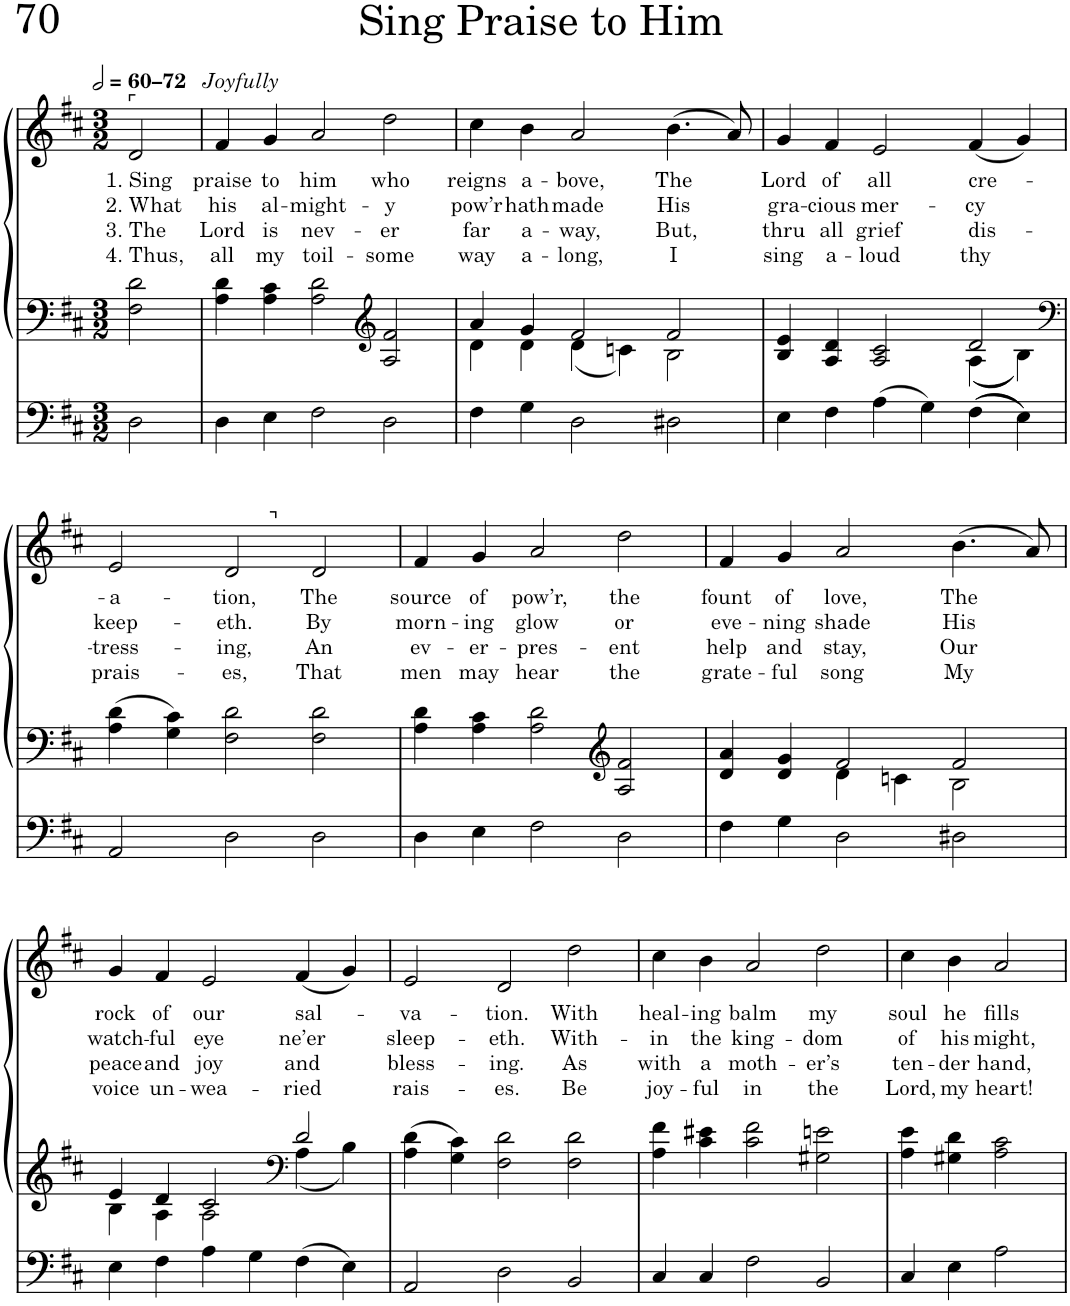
**kern	**kern	**kern	**text	**text	**text	**text
*part1	*part1	*part1	*part1	*part1	*part1	*part1
*staff3	*staff2	*staff1	*staff1	*staff1	*staff1	*staff1
*I"Organ	*	*	*	*	*	*
*I'Org.	*	*	*	*	*	*
*clefF4	*clefF4	*clefG2	*	*	*	*
*k[f#c#]	*k[f#c#]	*k[f#c#]	*	*	*	*
*M3/2	*M3/2	*M3/2	*	*	*	*
*MM120	*MM120	*MM120	*	*	*	*
=1	=1	=1	=1	=1	=1	=1
!	!	!LO:TX:a:t=⌜	!	!	!	!
!	!	!LO:TX:a:B:t=–72	!	!	!	!
!	!	!	!LO:LY:b	!LO:LY:b	!LO:LY:b	!LO:LY:b
2D\	2F#\ 2d\	2d/	1. Sing	2. What	3. The	4. Thus,
=2	=2	=2	=2	=2	=2	=2
!	!	!LO:TX:a:i:t=Joyfully	!	!	!	!
!	!	!	!LO:LY:b	!LO:LY:b	!LO:LY:b	!LO:LY:b
4D\	4A\ 4d\	4f#/	praise	his	Lord	all
!	!	!	!LO:LY:b	!LO:LY:b	!LO:LY:b	!LO:LY:b
4E\	4A\ 4c#\	4g/	to	al-	is	my
!	!	!	!LO:LY:b	!LO:LY:b	!LO:LY:b	!LO:LY:b
2F#\	2A\ 2d\	2a/	him	-might-	nev-	toil-
*	*clefG2	*	*	*	*	*
!	!	!	!LO:LY:b	!LO:LY:b	!LO:LY:b	!LO:LY:b
2D\	2A/ 2f#/	2dd\	who	-y	-er	-some
=3	=3	=3	=3	=3	=3	=3
*	*^	*	*	*	*	*
!	!	!	!	!LO:LY:b	!LO:LY:b	!LO:LY:b	!LO:LY:b
4F#\	4a/	4d\	4cc#\	reigns	pow’r	far	way
!	!	!	!	!LO:LY:b	!LO:LY:b	!LO:LY:b	!LO:LY:b
4G\	4g/	4d\	4b\	a-	hath	a-	a-
!	!	!	!	!LO:LY:b	!LO:LY:b	!LO:LY:b	!LO:LY:b
2D\	2f#/	4d\	2a/	-bove,	made	-way,	-long,
.	.	4cn\	.	.	.	.	.
!	!	!	!	!LO:LY:b	!LO:LY:b	!LO:LY:b	!LO:LY:b
2D#X\	2f#/	2B\	(4.b\	The	His	But,	I
.	.	.	8a/)	.	.	.	.
=4	=4	=4	=4	=4	=4	=4	=4
!	!	!	!	!LO:LY:b	!LO:LY:b	!LO:LY:b	!LO:LY:b
4E\	4B/ 4e/	1ryy	4g/	Lord	gra-	thru	sing
!	!	!	!	!LO:LY:b	!LO:LY:b	!LO:LY:b	!LO:LY:b
4F#\	4A/ 4d/	.	4f#/	of	-cious	all	a-
!	!	!	!	!LO:LY:b	!LO:LY:b	!LO:LY:b	!LO:LY:b
4A\	2A/ 2c#/	.	2e/	all	mer-	grief	-loud
4G\	.	.	.	.	.	.	.
!	!	!	!	!LO:LY:b	!LO:LY:b	!LO:LY:b	!LO:LY:b
4F#\	2d/	4A\	(4f#/	cre-	-cy	dis-	thy
4E\	.	4B\	4g/)	.	.	.	.
*	*v	*v	*	*	*	*	*
!!LO:LB:g=z
=5	=5	=5	=5	=5	=5	=5
*	*clefF4	*	*	*	*	*
*	*^	*	*	*	*	*
!	!	!	!	!LO:LY:b	!LO:LY:b	!LO:LY:b	!LO:LY:b
*	*v	*v	*^	*	*	*	*
2AA/	4A\ 4d\	2e/	2.ryy	-a-	keep-	-tress-	prais-
.	4G\ 4c#\	.	.	.	.	.	.
!	!	!	!	!LO:LY:b	!LO:LY:b	!LO:LY:b	!LO:LY:b
2D\	2F#\ 2d\	2d/	.	-tion,	-eth.	-ing,	-es,
!	!	!	!LO:TX:a:t=⌝	!	!	!	!
.	.	.	2.ryy	.	.	.	.
!	!	!	!	!LO:LY:b	!LO:LY:b	!LO:LY:b	!LO:LY:b
2D\	2F#\ 2d\	2d/	.	The	By	An	That
=6	=6	=6	=6	=6	=6	=6	=6
!	!	!	!	!LO:LY:b	!LO:LY:b	!LO:LY:b	!LO:LY:b
*	*	*v	*v	*	*	*	*
4D\	4A\ 4d\	4f#/	source	morn-	ev-	men
!	!	!	!LO:LY:b	!LO:LY:b	!LO:LY:b	!LO:LY:b
4E\	4A\ 4c#\	4g/	of	-ing	-er-	may
!	!	!	!LO:LY:b	!LO:LY:b	!LO:LY:b	!LO:LY:b
2F#\	2A\ 2d\	2a/	pow’r,	glow	-pres-	hear
*	*clefG2	*	*	*	*	*
!	!	!	!LO:LY:b	!LO:LY:b	!LO:LY:b	!LO:LY:b
2D\	2A/ 2f#/	2dd\	the	or	-ent	the
=7	=7	=7	=7	=7	=7	=7
*	*^	*	*	*	*	*
!	!	!	!	!LO:LY:b	!LO:LY:b	!LO:LY:b	!LO:LY:b
4F#\	4d/ 4a/	2ryy	4f#/	fount	eve-	help	grate-
!	!	!	!	!LO:LY:b	!LO:LY:b	!LO:LY:b	!LO:LY:b
4G\	4d/ 4g/	.	4g/	of	-ning	and	-ful
!	!	!	!	!LO:LY:b	!LO:LY:b	!LO:LY:b	!LO:LY:b
2D\	2f#/	4d\	2a/	love,	shade	stay,	song
.	.	4cn\	.	.	.	.	.
!	!	!	!	!LO:LY:b	!LO:LY:b	!LO:LY:b	!LO:LY:b
2D#X\	2f#/	2B\	(4.b\	The	His	Our	My
.	.	.	8a/)	.	.	.	.
!!LO:LB:g=z
=8	=8	=8	=8	=8	=8	=8	=8
!	!	!	!	!LO:LY:b	!LO:LY:b	!LO:LY:b	!LO:LY:b
4E\	4e/	4B\	4g/	rock	watch-	peace	voice
!	!	!	!	!LO:LY:b	!LO:LY:b	!LO:LY:b	!LO:LY:b
4F#\	4d/	4A\	4f#/	of	-ful	and	un-
!	!	!	!	!LO:LY:b	!LO:LY:b	!LO:LY:b	!LO:LY:b
4A\	2c#/	2A\	2e/	our	eye	joy	-wea-
4G\	.	.	.	.	.	.	.
*	*clefF4	*	*	*	*	*	*
!	!	!	!	!LO:LY:b	!LO:LY:b	!LO:LY:b	!LO:LY:b
4F#\	2d/	4A\	(4f#/	sal-	ne’er	and	-ried
4E\	.	4B\	4g/)	.	.	.	.
=9	=9	=9	=9	=9	=9	=9	=9
!	!	!	!	!LO:LY:b	!LO:LY:b	!LO:LY:b	!LO:LY:b
*	*v	*v	*	*	*	*	*
2AA/	4A\ 4d\	2e/	-va-	sleep-	bless-	rais-
.	4G\ 4c#\	.	.	.	.	.
!	!	!	!LO:LY:b	!LO:LY:b	!LO:LY:b	!LO:LY:b
2D\	2F#\ 2d\	2d/	-tion.	-eth.	-ing.	-es.
!	!	!	!LO:LY:b	!LO:LY:b	!LO:LY:b	!LO:LY:b
2BB/	2F#\ 2d\	2dd\	With	With-	As	Be
=10	=10	=10	=10	=10	=10	=10
!	!	!	!LO:LY:b	!LO:LY:b	!LO:LY:b	!LO:LY:b
4C#/	4A\ 4f#\	4cc#\	heal-	-in	with	joy-
!	!	!	!LO:LY:b	!LO:LY:b	!LO:LY:b	!LO:LY:b
4C#/	4c#\ 4e#X\	4b\	-ing	the	a	-ful
!	!	!	!LO:LY:b	!LO:LY:b	!LO:LY:b	!LO:LY:b
2F#\	2c#\ 2f#\	2a/	balm	king-	moth-	in
!	!	!	!LO:LY:b	!LO:LY:b	!LO:LY:b	!LO:LY:b
2BB/	2G#X\ 2en\	2dd\	my	-dom	-er’s	the
=11	=11	=11	=11	=11	=11	=11
!	!	!	!LO:LY:b	!LO:LY:b	!LO:LY:b	!LO:LY:b
4C#/	4A\ 4e\	4cc#\	soul	of	ten-	Lord,
!	!	!	!LO:LY:b	!LO:LY:b	!LO:LY:b	!LO:LY:b
4E\	4G#X\ 4d\	4b\	he	his	-der	my
!	!	!	!LO:LY:b	!LO:LY:b	!LO:LY:b	!LO:LY:b
2A\	2A\ 2c#\	2a/	fills	might,	hand,	heart!
=	=	=	=	=	=	=
*-	*-	*-	*-	*-	*-	*-
